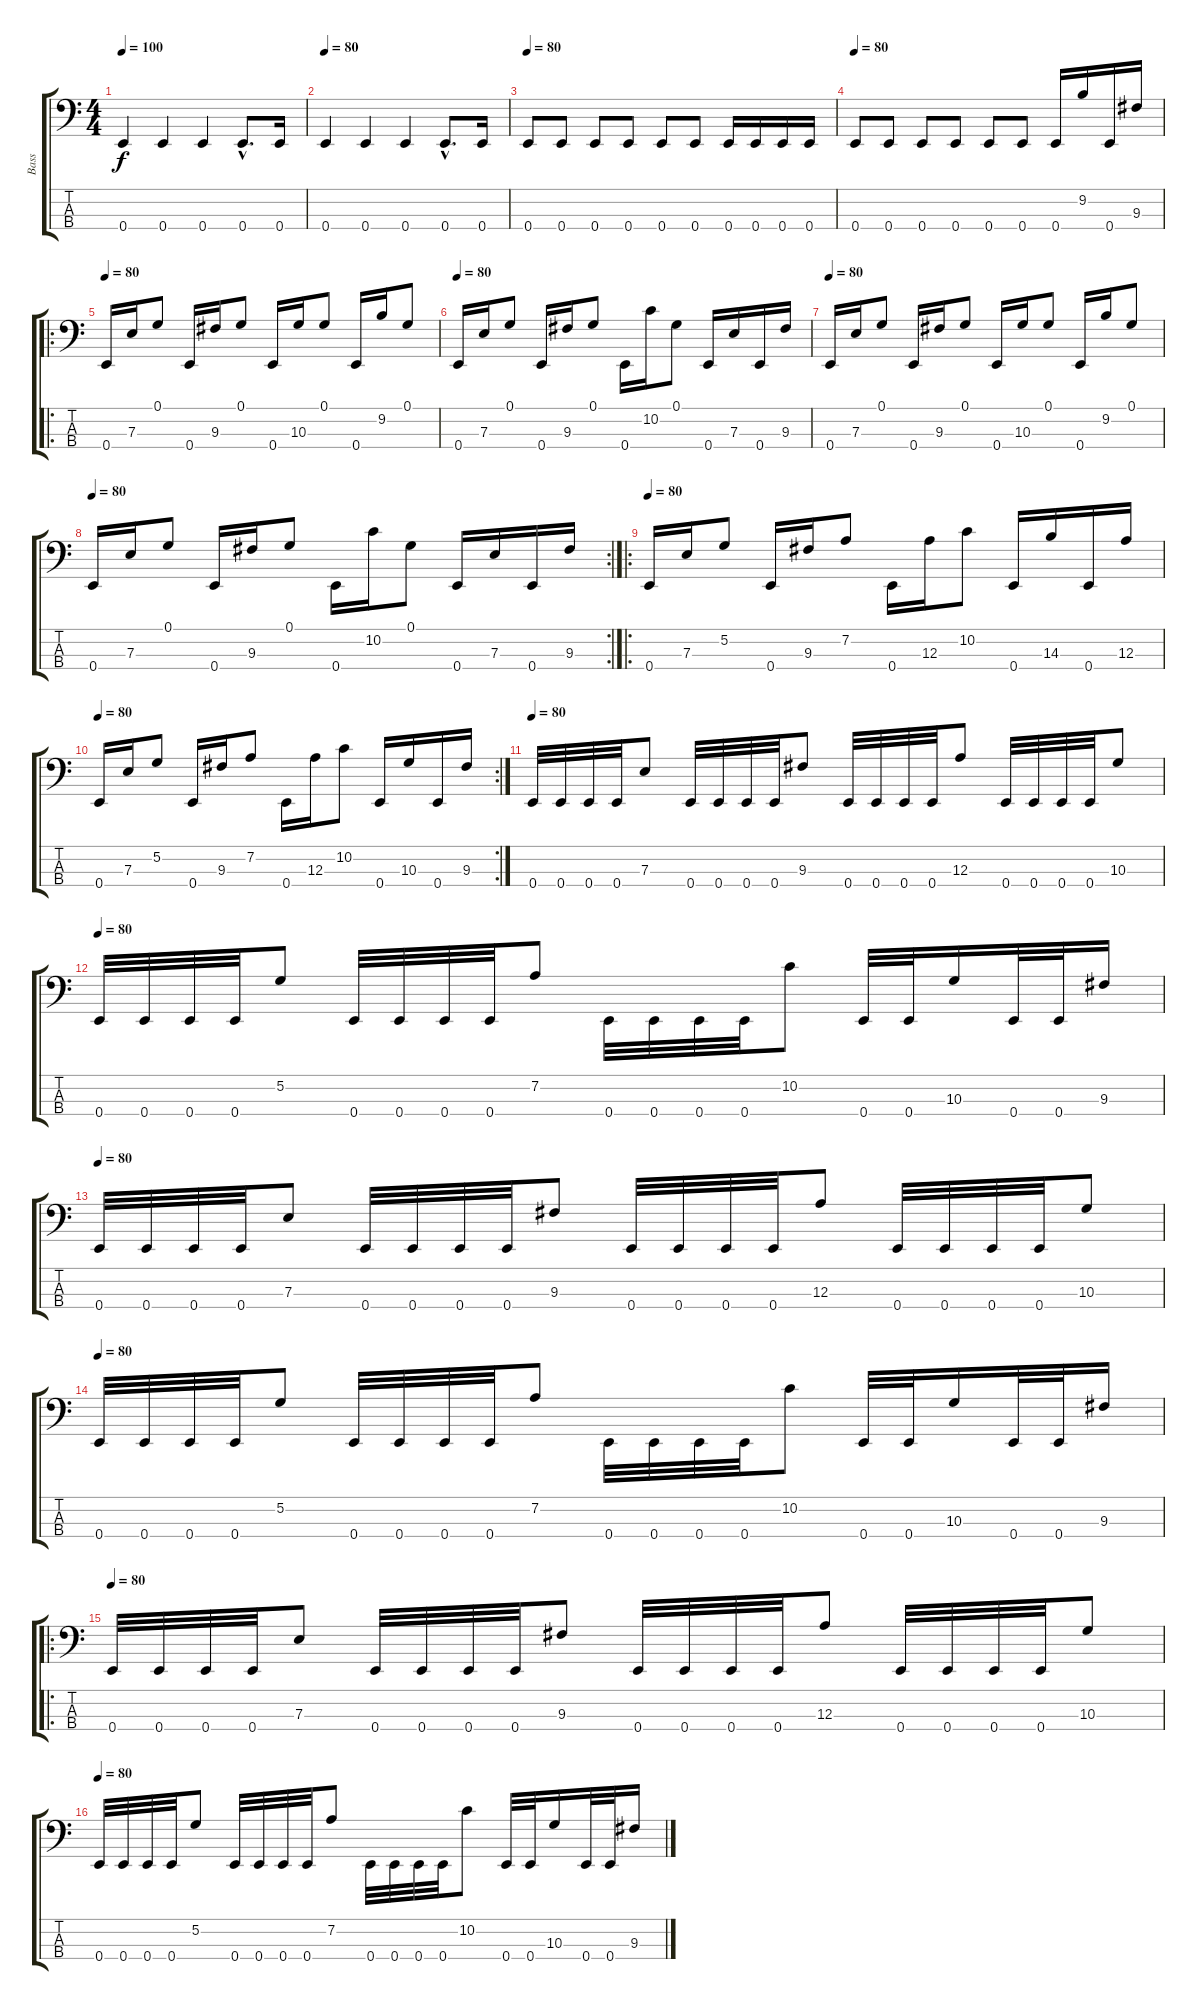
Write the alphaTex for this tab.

\track ("Bass" "Bass") {instrument electricbassfinger}
\staff {score tabs}
\tuning (G2 D2 A1 E1) {hide}
\ts (4 4)
\section ("" "")
\tempo 100
\tempo 80
\tempo 100
\clef f4
\ks c
0.4.4{dy f instrument electricbassfinger} 0.4.4 0.4.4 0.4{hac}.8{d} 0.4.16 |
\tempo 80
0.4.4 0.4.4 0.4.4 0.4{hac}.8{d} 0.4.16 |
\tempo 80
0.4.8 0.4.8 0.4.8 0.4.8 0.4.8 0.4.8 0.4.16 0.4.16 0.4.16 0.4.16 |
\tempo 80
0.4.8 0.4.8 0.4.8 0.4.8 0.4.8 0.4.8 0.4.16 9.2.16 0.4.16 9.3.16 |
\ro
\tempo 80
0.4.16 7.3.16 0.1.8 0.4.16 9.3.16 0.1.8 0.4.16 10.3.16 0.1.8 0.4.16 9.2.16 0.1.8 |
\tempo 80
0.4.16 7.3.16 0.1.8 0.4.16 9.3.16 0.1.8 0.4.16 10.2.16 0.1.8 0.4.16 7.3.16 0.4.16 9.3.16 |
\tempo 80
0.4.16 7.3.16 0.1.8 0.4.16 9.3.16 0.1.8 0.4.16 10.3.16 0.1.8 0.4.16 9.2.16 0.1.8 |
\rc 2
\tempo 80
0.4.16 7.3.16 0.1.8 0.4.16 9.3.16 0.1.8 0.4.16 10.2.16 0.1.8 0.4.16 7.3.16 0.4.16 9.3.16 |
\ro
\tempo 80
0.4.16 7.3.16 5.2.8 0.4.16 9.3.16 7.2.8 0.4.16 12.3.16 10.2.8 0.4.16 14.3.16 0.4.16 12.3.16 |
\rc 2
\tempo 80
0.4.16 7.3.16 5.2.8 0.4.16 9.3.16 7.2.8 0.4.16 12.3.16 10.2.8 0.4.16 10.3.16 0.4.16 9.3.16 |
\tempo 80
0.4.32 0.4.32 0.4.32 0.4.32 7.3.8 0.4.32 0.4.32 0.4.32 0.4.32 9.3.8 0.4.32 0.4.32 0.4.32 0.4.32 12.3.8 0.4.32 0.4.32 0.4.32 0.4.32 10.3.8 |
\tempo 80
0.4.32 0.4.32 0.4.32 0.4.32 5.2.8 0.4.32 0.4.32 0.4.32 0.4.32 7.2.8 0.4.32 0.4.32 0.4.32 0.4.32 10.2.8 0.4.32 0.4.32 10.3.16 0.4.32 0.4.32 9.3.16 |
\tempo 80
0.4.32 0.4.32 0.4.32 0.4.32 7.3.8 0.4.32 0.4.32 0.4.32 0.4.32 9.3.8 0.4.32 0.4.32 0.4.32 0.4.32 12.3.8 0.4.32 0.4.32 0.4.32 0.4.32 10.3.8 |
\tempo 80
0.4.32 0.4.32 0.4.32 0.4.32 5.2.8 0.4.32 0.4.32 0.4.32 0.4.32 7.2.8 0.4.32 0.4.32 0.4.32 0.4.32 10.2.8 0.4.32 0.4.32 10.3.16 0.4.32 0.4.32 9.3.16 |
\ro
\tempo 80
0.4.32 0.4.32 0.4.32 0.4.32 7.3.8 0.4.32 0.4.32 0.4.32 0.4.32 9.3.8 0.4.32 0.4.32 0.4.32 0.4.32 12.3.8 0.4.32 0.4.32 0.4.32 0.4.32 10.3.8 |
\tempo 80
0.4.32 0.4.32 0.4.32 0.4.32 5.2.8 0.4.32 0.4.32 0.4.32 0.4.32 7.2.8 0.4.32 0.4.32 0.4.32 0.4.32 10.2.8 0.4.32 0.4.32 10.3.16 0.4.32 0.4.32 9.3.16
